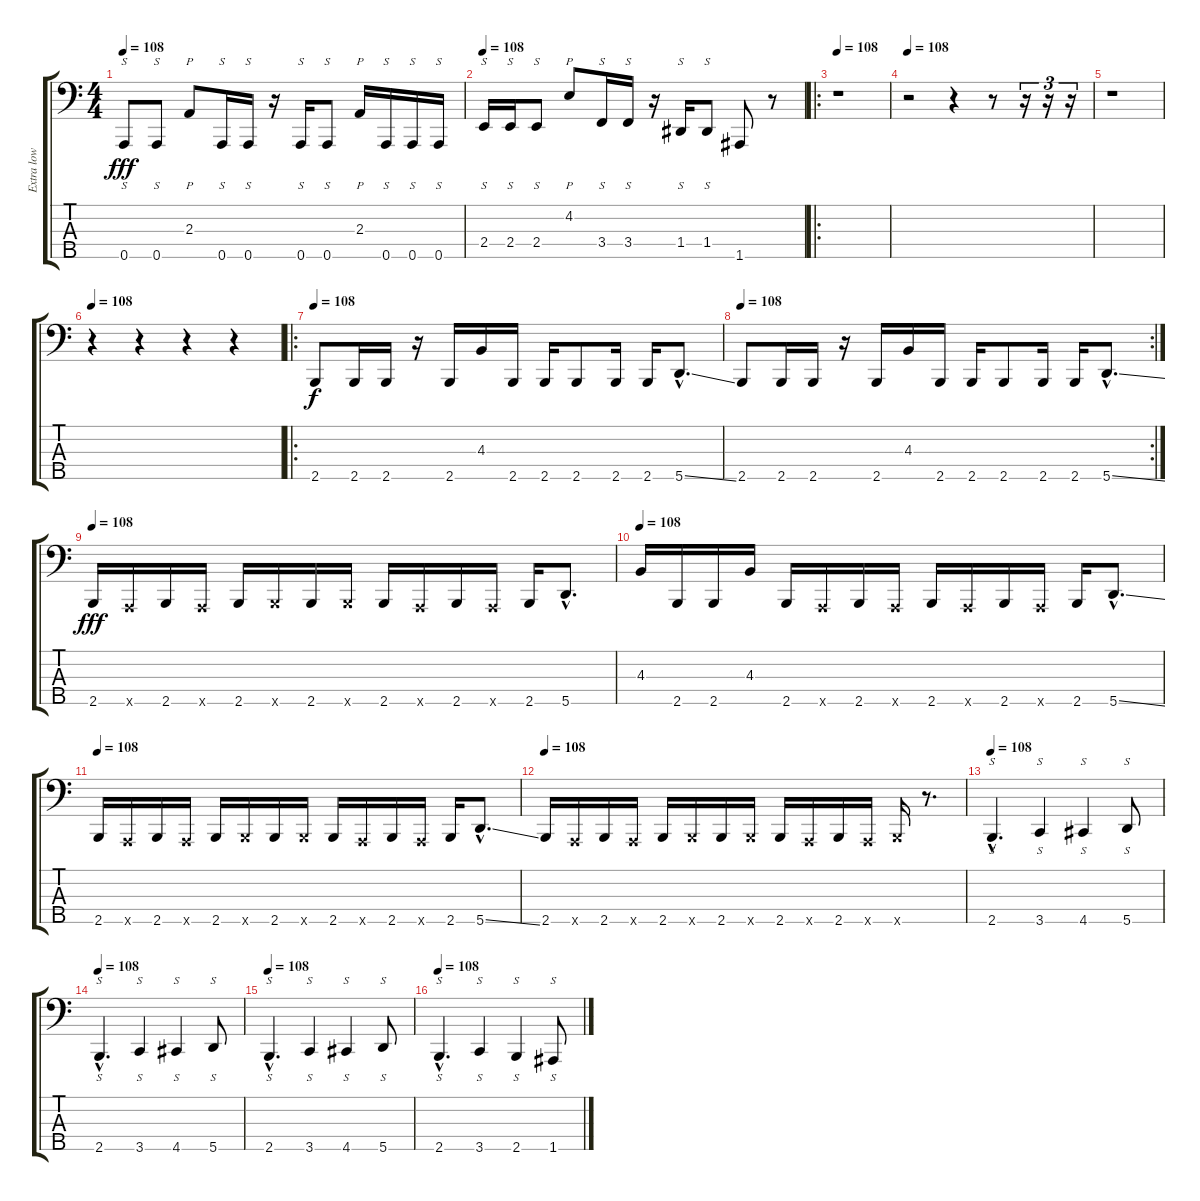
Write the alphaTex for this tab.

\track ("Extra low sound" "Extra low ") {instrument electricbassfinger}
\staff {score tabs}
\tuning (F2 C2 G1 D1 A0) {hide}
\ts (4 4)
\tempo 108
\clef f4
\ks c
0.5.8{s dy fff} 0.5.8{s} 2.3.8{p} 0.5.16{s} 0.5.16{s} r.16 0.5.16{s} 0.5.8{s} 2.3.16{p} 0.5.16{s} 0.5.16{s} 0.5.16{s} |
\tempo 108
2.4.16{s} 2.4.16{s} 2.4.8{s} 4.2.8{p} 3.4.16{s} 3.4.16{s} r.16 1.4.16{s} 1.4.8{s} 1.5.8 r.8 |
\ro
\tempo 108
r.1{instrument contrabass} |
\tempo 108
r.2 r.4 r.8 r.16{tu (3 2)} r.16{tu (3 2)} r.16{tu (3 2)} |
r.1 |
\tempo 108
r.4 r.4 r.4 r.4 |
\ro
\tempo 108
2.5.8{dy f} 2.5.16 2.5.16 r.16 2.5.16 4.3.16 2.5.16 2.5.16 2.5.8 2.5.16 2.5.16 5.5{ss hac}.8{d} |
\rc 2
\tempo 108
2.5.8 2.5.16 2.5.16 r.16 2.5.16 4.3.16 2.5.16 2.5.16 2.5.8 2.5.16 2.5.16 5.5{ss hac}.8{d} |
\tempo 108
2.5.16{dy fff} 0.5{x}.16 2.5.16 0.5{x}.16 2.5.16 2.5{x}.16 2.5.16 2.5{x}.16 2.5.16 0.5{x}.16 2.5.16 0.5{x}.16 2.5.16 5.5{hac}.8{d} |
\tempo 108
4.3.16 2.5.16 2.5.16 4.3.16 2.5.16 0.5{x}.16 2.5.16 0.5{x}.16 2.5.16 0.5{x}.16 2.5.16 0.5{x}.16 2.5.16 5.5{ss hac}.8{d} |
\tempo 108
2.5.16 0.5{x}.16 2.5.16 0.5{x}.16 2.5.16 2.5{x}.16 2.5.16 2.5{x}.16 2.5.16 0.5{x}.16 2.5.16 0.5{x}.16 2.5.16 5.5{ss hac}.8{d} |
\tempo 108
2.5.16 0.5{x}.16 2.5.16 0.5{x}.16 2.5.16 2.5{x}.16 2.5.16 2.5{x}.16 2.5.16 0.5{x}.16 2.5.16 0.5{x}.16 2.5{x}.16 r.8{d} |
\tempo 108
2.5{hac}.4{s d} 3.5.4{s} 4.5.4{s} 5.5.8{s} |
\tempo 108
2.5{hac}.4{s d} 3.5.4{s} 4.5.4{s} 5.5.8{s} |
\tempo 108
2.5{hac}.4{s d} 3.5.4{s} 4.5.4{s} 5.5.8{s} |
\tempo 108
2.5{hac}.4{s d} 3.5.4{s} 2.5.4{s} 1.5.8{s}
